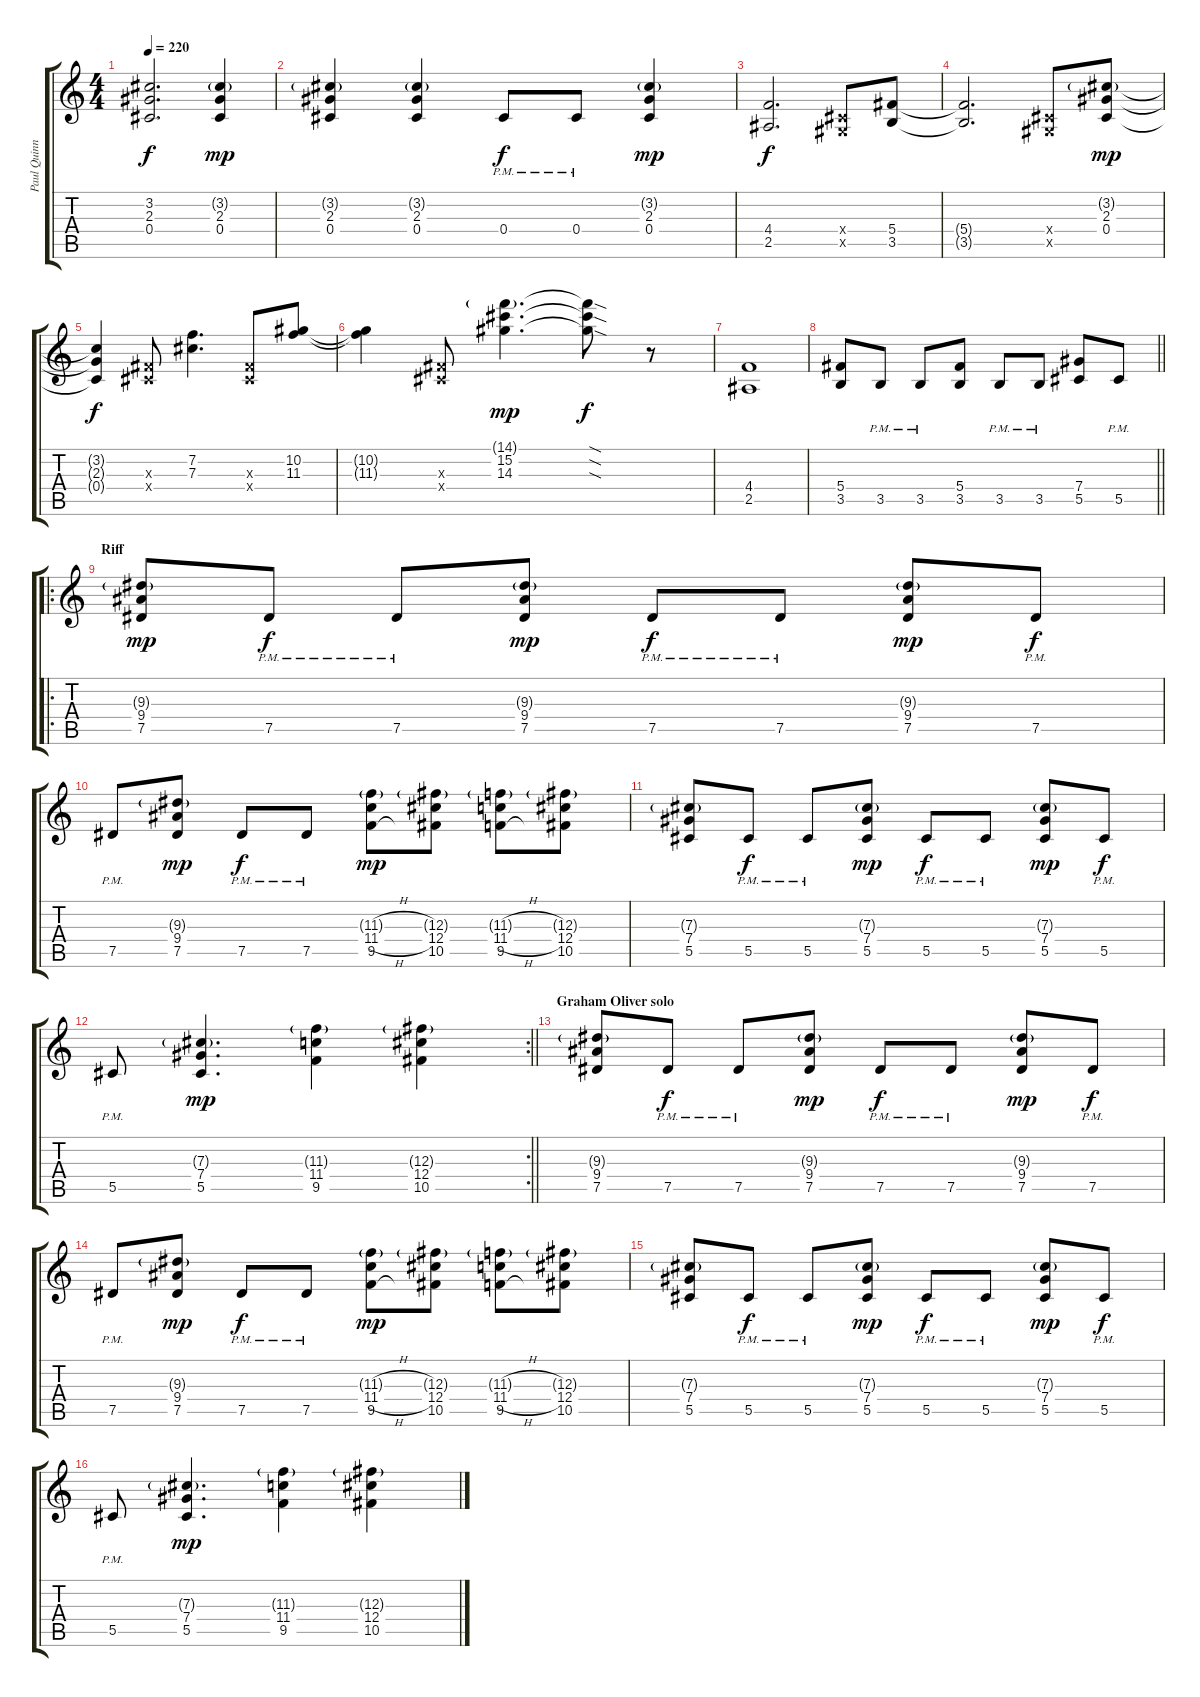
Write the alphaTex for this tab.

\track ("Paul Quinn" "Paul Quinn") {instrument overdrivenguitar}
\staff {score tabs}
\tuning (Eb4 Bb3 Gb3 Db3 Ab2 Eb2) {hide}
\ts (4 4)
\tempo 220
\clef g2
\ks c
(3.2{t} 2.3{t} 0.4{t}).2{d dy f} (3.2{g} 2.3 0.4).4{dy mp} |
(3.2{g} 2.3 0.4).4 (3.2{g} 2.3 0.4).4 0.4{pm}.8{dy f} 0.4{pm}.8 (3.2{g} 2.3 0.4).4{dy mp} |
(4.4 2.5).2{d dy f} (0.4{x} 0.5{x}).8 (5.4 3.5).8 |
(5.4{t} 3.5{t}).2{d} (0.4{x} 0.5{x}).8 (3.2{g} 2.3 0.4).8{dy mp} |
(3.2{t} 2.3{t} 0.4{t}).4{dy f} (0.3{x} 0.4{x}).8 (7.2 7.3).4{d} (0.3{x} 0.4{x}).8 (10.2 11.3).8 |
(10.2{t} 11.3{t}).4 (0.3{x} 0.4{x}).8 (14.1{g} 15.2 14.3).4{d dy mp} (14.1{sod t} 15.2{sod t} 14.3{sod t}).8{dy f} r.8 |
(4.4 2.5).1 |
\barLineRight lightlight
(5.4 3.5).8 3.5{pm}.8 3.5{pm}.8 (5.4 3.5).8 3.5{pm}.8 3.5{pm}.8 (7.4 5.5).8 5.5{pm}.8 |
\ro
\section ("" "Riff")
(9.3{g} 9.4 7.5).8{dy mp} 7.5{pm}.8{dy f} 7.5{pm}.8 (9.3{g} 9.4 7.5).8{dy mp} 7.5{pm}.8{dy f} 7.5{pm}.8 (9.3{g} 9.4 7.5).8{dy mp} 7.5{pm}.8{dy f} |
7.5{pm}.8 (9.3{g} 9.4 7.5).8{dy mp} 7.5{pm}.8{dy f} 7.5{pm}.8 (11.3{h g} 11.4{h} 9.5{h}).8{dy mp} (12.3{g} 12.4 10.5).8 (11.3{h g} 11.4{h} 9.5{h}).8 (12.3{g} 12.4 10.5).8 |
(7.3{g} 7.4 5.5).8 5.5{pm}.8{dy f} 5.5{pm}.8 (7.3{g} 7.4 5.5).8{dy mp} 5.5{pm}.8{dy f} 5.5{pm}.8 (7.3{g} 7.4 5.5).8{dy mp} 5.5{pm}.8{dy f} |
\rc 2
\barLineRight lightlight
5.5{pm}.8 (7.3{g} 7.4 5.5).4{d dy mp} (11.3{g} 11.4 9.5).4 (12.3{g} 12.4 10.5).4 |
\section ("" "Graham Oliver solo")
(9.3{g} 9.4 7.5).8{balance 8} 7.5{pm}.8{dy f} 7.5{pm}.8 (9.3{g} 9.4 7.5).8{dy mp} 7.5{pm}.8{dy f} 7.5{pm}.8 (9.3{g} 9.4 7.5).8{dy mp} 7.5{pm}.8{dy f} |
7.5{pm}.8 (9.3{g} 9.4 7.5).8{dy mp} 7.5{pm}.8{dy f} 7.5{pm}.8 (11.3{h g} 11.4{h} 9.5{h}).8{dy mp} (12.3{g} 12.4 10.5).8 (11.3{h g} 11.4{h} 9.5{h}).8 (12.3{g} 12.4 10.5).8 |
(7.3{g} 7.4 5.5).8 5.5{pm}.8{dy f} 5.5{pm}.8 (7.3{g} 7.4 5.5).8{dy mp} 5.5{pm}.8{dy f} 5.5{pm}.8 (7.3{g} 7.4 5.5).8{dy mp} 5.5{pm}.8{dy f} |
5.5{pm}.8 (7.3{g} 7.4 5.5).4{d dy mp} (11.3{g} 11.4 9.5).4 (12.3{g} 12.4 10.5).4
